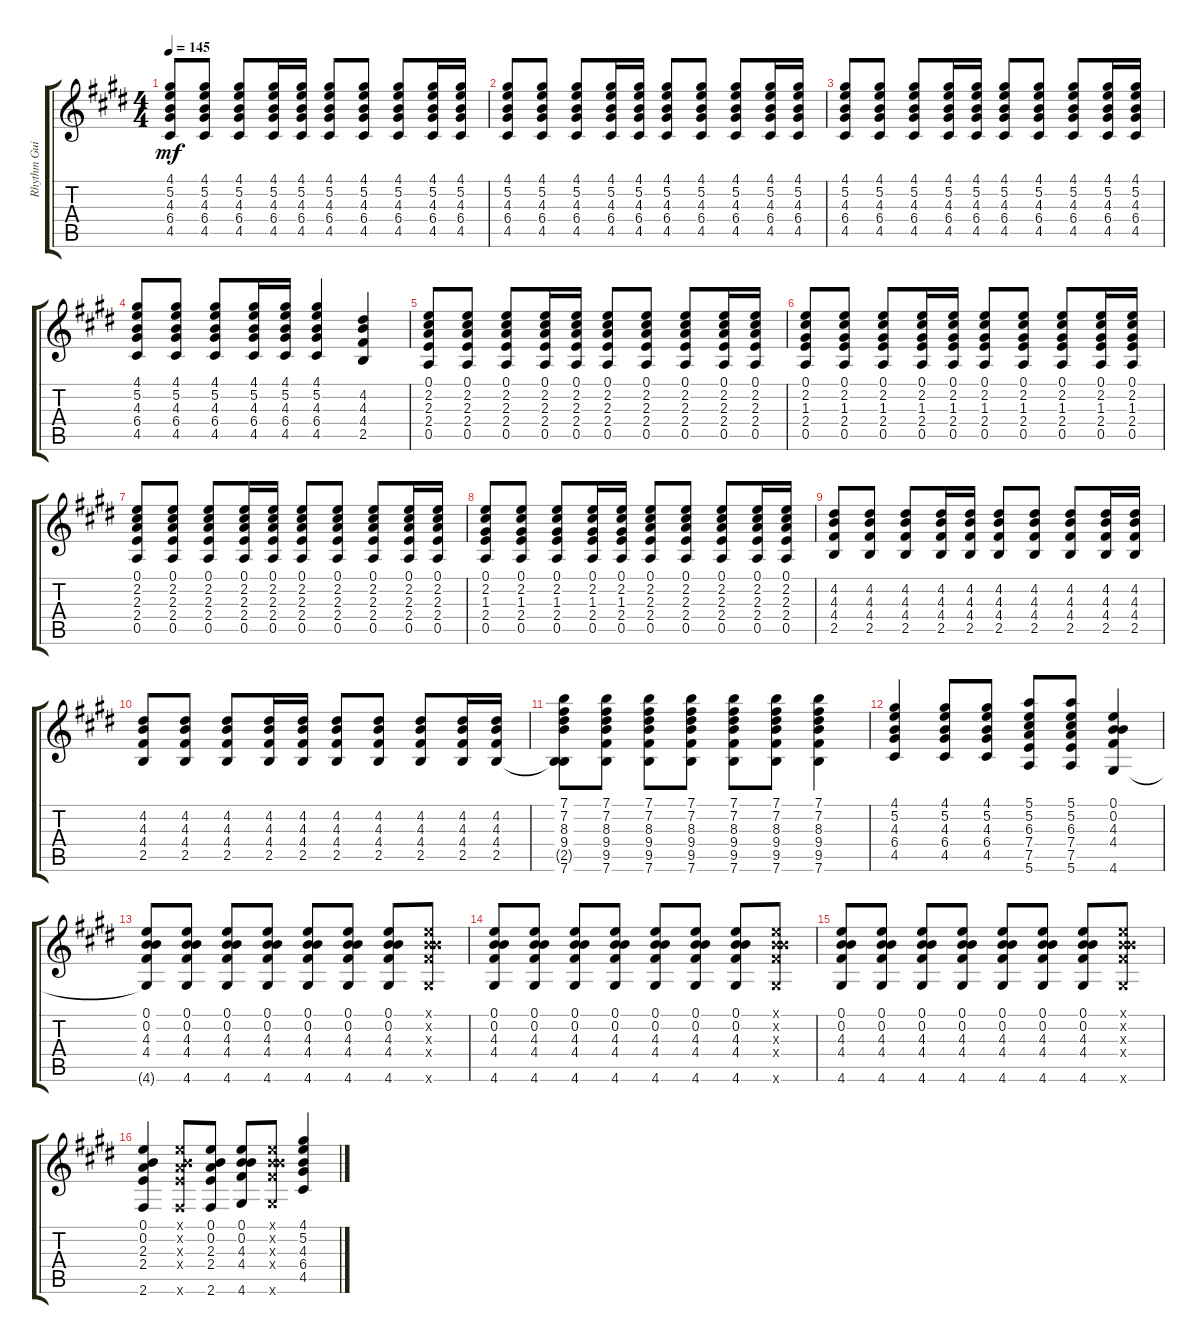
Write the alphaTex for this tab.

\track ("Rhythm Guitar" "Rhythm Gui") {instrument electricguitarclean}
\staff {score tabs}
\tuning (E4 B3 G3 D3 A2 E2) {hide}
\ts (4 4)
\tempo 145
\clef g2
\ks e
(4.1 5.2 4.3 6.4 4.5).8{dy mf} (4.1 5.2 4.3 6.4 4.5).8 (4.1 5.2 4.3 6.4 4.5).8 (4.1 5.2 4.3 6.4 4.5).16 (4.1 5.2 4.3 6.4 4.5).16 (4.1 5.2 4.3 6.4 4.5).8 (4.1 5.2 4.3 6.4 4.5).8 (4.1 5.2 4.3 6.4 4.5).8 (4.1 5.2 4.3 6.4 4.5).16 (4.1 5.2 4.3 6.4 4.5).16 |
(4.1 5.2 4.3 6.4 4.5).8 (4.1 5.2 4.3 6.4 4.5).8 (4.1 5.2 4.3 6.4 4.5).8 (4.1 5.2 4.3 6.4 4.5).16 (4.1 5.2 4.3 6.4 4.5).16 (4.1 5.2 4.3 6.4 4.5).8 (4.1 5.2 4.3 6.4 4.5).8 (4.1 5.2 4.3 6.4 4.5).8 (4.1 5.2 4.3 6.4 4.5).16 (4.1 5.2 4.3 6.4 4.5).16 |
(4.1 5.2 4.3 6.4 4.5).8 (4.1 5.2 4.3 6.4 4.5).8 (4.1 5.2 4.3 6.4 4.5).8 (4.1 5.2 4.3 6.4 4.5).16 (4.1 5.2 4.3 6.4 4.5).16 (4.1 5.2 4.3 6.4 4.5).8 (4.1 5.2 4.3 6.4 4.5).8 (4.1 5.2 4.3 6.4 4.5).8 (4.1 5.2 4.3 6.4 4.5).16 (4.1 5.2 4.3 6.4 4.5).16 |
(4.1 5.2 4.3 6.4 4.5).8 (4.1 5.2 4.3 6.4 4.5).8 (4.1 5.2 4.3 6.4 4.5).8 (4.1 5.2 4.3 6.4 4.5).16 (4.1 5.2 4.3 6.4 4.5).16 (4.1 5.2 4.3 6.4 4.5).4 (4.2 4.3 4.4 2.5).4 |
(0.1 2.2 2.3 2.4 0.5).8 (0.1 2.2 2.3 2.4 0.5).8 (0.1 2.2 2.3 2.4 0.5).8 (0.1 2.2 2.3 2.4 0.5).16 (0.1 2.2 2.3 2.4 0.5).16 (0.1 2.2 2.3 2.4 0.5).8 (0.1 2.2 2.3 2.4 0.5).8 (0.1 2.2 2.3 2.4 0.5).8 (0.1 2.2 2.3 2.4 0.5).16 (0.1 2.2 2.3 2.4 0.5).16 |
(0.1 2.2 1.3 2.4 0.5).8 (0.1 2.2 1.3 2.4 0.5).8 (0.1 2.2 1.3 2.4 0.5).8 (0.1 2.2 1.3 2.4 0.5).16 (0.1 2.2 1.3 2.4 0.5).16 (0.1 2.2 1.3 2.4 0.5).8 (0.1 2.2 1.3 2.4 0.5).8 (0.1 2.2 1.3 2.4 0.5).8 (0.1 2.2 1.3 2.4 0.5).16 (0.1 2.2 1.3 2.4 0.5).16 |
(0.1 2.2 2.3 2.4 0.5).8 (0.1 2.2 2.3 2.4 0.5).8 (0.1 2.2 2.3 2.4 0.5).8 (0.1 2.2 2.3 2.4 0.5).16 (0.1 2.2 2.3 2.4 0.5).16 (0.1 2.2 2.3 2.4 0.5).8 (0.1 2.2 2.3 2.4 0.5).8 (0.1 2.2 2.3 2.4 0.5).8 (0.1 2.2 2.3 2.4 0.5).16 (0.1 2.2 2.3 2.4 0.5).16 |
(0.1 2.2 1.3 2.4 0.5).8 (0.1 2.2 1.3 2.4 0.5).8 (0.1 2.2 1.3 2.4 0.5).8 (0.1 2.2 1.3 2.4 0.5).16 (0.1 2.2 1.3 2.4 0.5).16 (0.1 2.2 2.3 2.4 0.5).8 (0.1 2.2 2.3 2.4 0.5).8 (0.1 2.2 2.3 2.4 0.5).8 (0.1 2.2 2.3 2.4 0.5).16 (0.1 2.2 2.3 2.4 0.5).16 |
(4.2 4.3 4.4 2.5).8 (4.2 4.3 4.4 2.5).8 (4.2 4.3 4.4 2.5).8 (4.2 4.3 4.4 2.5).16 (4.2 4.3 4.4 2.5).16 (4.2 4.3 4.4 2.5).8 (4.2 4.3 4.4 2.5).8 (4.2 4.3 4.4 2.5).8 (4.2 4.3 4.4 2.5).16 (4.2 4.3 4.4 2.5).16 |
(4.2 4.3 4.4 2.5).8 (4.2 4.3 4.4 2.5).8 (4.2 4.3 4.4 2.5).8 (4.2 4.3 4.4 2.5).16 (4.2 4.3 4.4 2.5).16 (4.2 4.3 4.4 2.5).8 (4.2 4.3 4.4 2.5).8 (4.2 4.3 4.4 2.5).8 (4.2 4.3 4.4 2.5).16 (4.2 4.3 4.4 2.5).16 |
(7.1 7.2 8.3 9.4 2.5{t} 7.6).8 (7.1 7.2 8.3 9.4 9.5 7.6).8 (7.1 7.2 8.3 9.4 9.5 7.6).8 (7.1 7.2 8.3 9.4 9.5 7.6).8 (7.1 7.2 8.3 9.4 9.5 7.6).8 (7.1 7.2 8.3 9.4 9.5 7.6).8 (7.1 7.2 8.3 9.4 9.5 7.6).4 |
(4.1 5.2 4.3 6.4 4.5).4 (4.1 5.2 4.3 6.4 4.5).8 (4.1 5.2 4.3 6.4 4.5).8 (5.1 5.2 6.3 7.4 7.5 5.6).8 (5.1 5.2 6.3 7.4 7.5 5.6).8 (0.1 0.2 4.3 4.4 4.6).4 |
(0.1 0.2 4.3 4.4 4.6{t}).8 (0.1 0.2 4.3 4.4 4.6).8 (0.1 0.2 4.3 4.4 4.6).8 (0.1 0.2 4.3 4.4 4.6).8 (0.1 0.2 4.3 4.4 4.6).8 (0.1 0.2 4.3 4.4 4.6).8 (0.1 0.2 4.3 4.4 4.6).8 (0.1{x} 0.2{x} 4.3{x} 4.4{x} 4.6{x}).8 |
(0.1 0.2 4.3 4.4 4.6).8 (0.1 0.2 4.3 4.4 4.6).8 (0.1 0.2 4.3 4.4 4.6).8 (0.1 0.2 4.3 4.4 4.6).8 (0.1 0.2 4.3 4.4 4.6).8 (0.1 0.2 4.3 4.4 4.6).8 (0.1 0.2 4.3 4.4 4.6).8 (0.1{x} 0.2{x} 4.3{x} 4.4{x} 4.6{x}).8 |
(0.1 0.2 4.3 4.4 4.6).8 (0.1 0.2 4.3 4.4 4.6).8 (0.1 0.2 4.3 4.4 4.6).8 (0.1 0.2 4.3 4.4 4.6).8 (0.1 0.2 4.3 4.4 4.6).8 (0.1 0.2 4.3 4.4 4.6).8 (0.1 0.2 4.3 4.4 4.6).8 (0.1{x} 0.2{x} 4.3{x} 4.4{x} 4.6{x}).8 |
(0.1 0.2 2.3 2.4 2.6).4 (0.1{x} 0.2{x} 2.3{x} 2.4{x} 2.6{x}).8 (0.1 0.2 2.3 2.4 2.6).8 (0.1 0.2 4.3 4.4 4.6).8 (0.1{x} 0.2{x} 4.3{x} 4.4{x} 4.6{x}).8 (4.1 5.2 4.3 6.4 4.5).4
